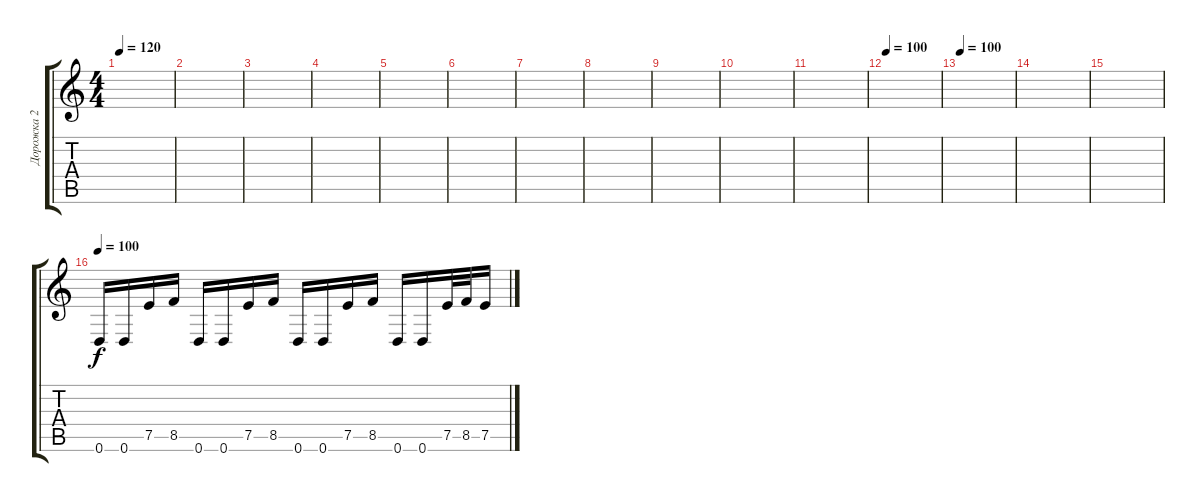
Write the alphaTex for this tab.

\track ("Дорожка 2" "Дорожка 2") {instrument distortionguitar}
\staff {score tabs}
\tuning (E4 B3 G3 D3 A2 D2) {hide}
\ts (4 4)
\tempo 120
\clef g2
\ks c
|
|
|
|
|
|
|
|
|
|
|
\tempo 100
|
\tempo 100
|
|
|
\tempo 100
0.6.16 0.6.16 7.5.16 8.5.16 0.6.16 0.6.16 7.5.16 8.5.16 0.6.16 0.6.16 7.5.16 8.5.16 0.6.16 0.6.16 7.5.32 8.5.32 7.5.16
